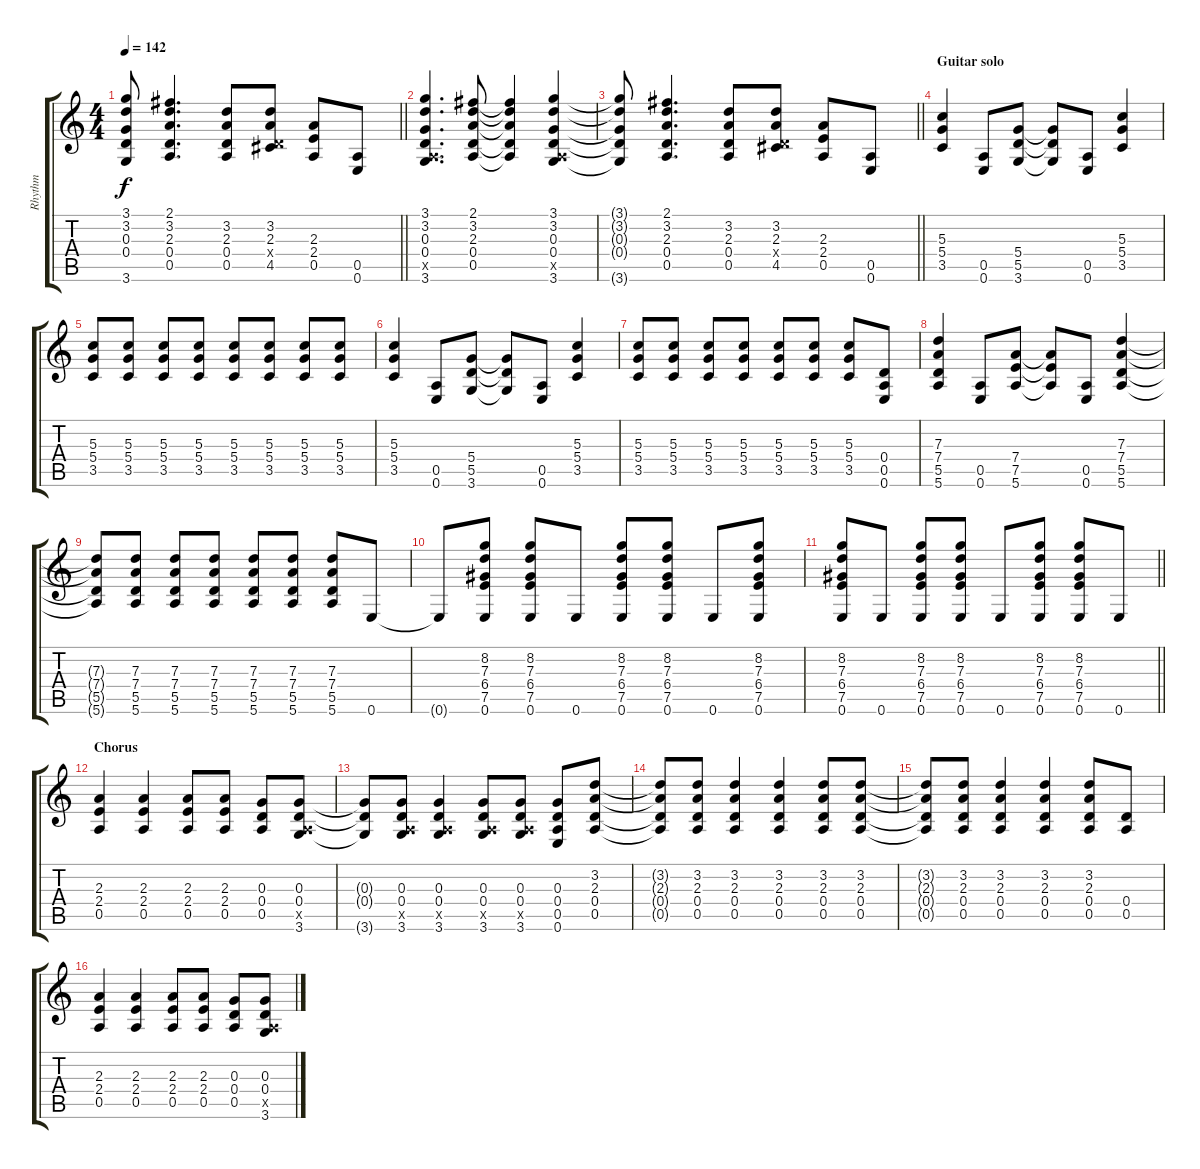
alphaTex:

\track ("Rhythm" "Rhythm") {instrument distortionguitar}
\staff {score tabs}
\tuning (E4 B3 G3 D3 A2 E2) {hide}
\ts (4 4)
\tempo 142
\clef g2
\barLineRight lightlight
\ks c
(3.1{t} 3.2{t} 0.3{t} 0.4{t} 3.6{t}).8{dy f} (2.1 3.2 2.3 0.4 0.5).4{d} (3.2 2.3 0.4 0.5).8 (3.2 2.3 0.4{x} 4.5).8 (2.3 2.4 0.5).8 (0.5 0.6).8 |
(3.1 3.2 0.3 0.4 0.5{x} 3.6).4{d} (2.1 3.2 2.3 0.4 0.5).8 (2.1{t} 3.2{t} 2.3{t} 0.4{t} 0.5{t}).4 (3.1 3.2 0.3 0.4 0.5{x} 3.6).4 |
\barLineRight lightlight
(3.1{t} 3.2{t} 0.3{t} 0.4{t} 3.6{t}).8 (2.1 3.2 2.3 0.4 0.5).4{d} (3.2 2.3 0.4 0.5).8 (3.2 2.3 0.4{x} 4.5).8 (2.3 2.4 0.5).8 (0.5 0.6).8 |
\section ("" "Guitar solo")
(5.3 5.4 3.5).4 (0.5 0.6).8 (5.4 5.5 3.6).8 (5.4{t} 5.5{t} 3.6{t}).8 (0.5 0.6).8 (5.3 5.4 3.5).4 |
(5.3 5.4 3.5).8 (5.3 5.4 3.5).8 (5.3 5.4 3.5).8 (5.3 5.4 3.5).8 (5.3 5.4 3.5).8 (5.3 5.4 3.5).8 (5.3 5.4 3.5).8 (5.3 5.4 3.5).8 |
(5.3 5.4 3.5).4 (0.5 0.6).8 (5.4 5.5 3.6).8 (5.4{t} 5.5{t} 3.6{t}).8 (0.5 0.6).8 (5.3 5.4 3.5).4 |
(5.3 5.4 3.5).8 (5.3 5.4 3.5).8 (5.3 5.4 3.5).8 (5.3 5.4 3.5).8 (5.3 5.4 3.5).8 (5.3 5.4 3.5).8 (5.3 5.4 3.5).8 (0.4 0.5 0.6).8 |
(7.3 7.4 5.5 5.6).4 (0.5 0.6).8 (7.4 7.5 5.6).8 (7.4{t} 7.5{t} 5.6{t}).8 (0.5 0.6).8 (7.3 7.4 5.5 5.6).4 |
(7.3{t} 7.4{t} 5.5{t} 5.6{t}).8 (7.3 7.4 5.5 5.6).8 (7.3 7.4 5.5 5.6).8 (7.3 7.4 5.5 5.6).8 (7.3 7.4 5.5 5.6).8 (7.3 7.4 5.5 5.6).8 (7.3 7.4 5.5 5.6).8 0.6.8 |
0.6{t}.8 (8.2 7.3 6.4 7.5 0.6).8 (8.2 7.3 6.4 7.5 0.6).8 0.6.8 (8.2 7.3 6.4 7.5 0.6).8 (8.2 7.3 6.4 7.5 0.6).8 0.6.8 (8.2 7.3 6.4 7.5 0.6).8 |
\barLineRight lightlight
(8.2 7.3 6.4 7.5 0.6).8 0.6.8 (8.2 7.3 6.4 7.5 0.6).8 (8.2 7.3 6.4 7.5 0.6).8 0.6.8 (8.2 7.3 6.4 7.5 0.6).8 (8.2 7.3 6.4 7.5 0.6).8 0.6.8 |
\section ("" "Chorus")
(2.3 2.4 0.5).4 (2.3 2.4 0.5).4 (2.3 2.4 0.5).8 (2.3 2.4 0.5).8 (0.3 0.4 0.5).8 (0.3 0.4 0.5{x} 3.6).8 |
(0.3{t} 0.4{t} 3.6{t}).8 (0.3 0.4 0.5{x} 3.6).8 (0.3 0.4 0.5{x} 3.6).4 (0.3 0.4 0.5{x} 3.6).8 (0.3 0.4 0.5{x} 3.6).8 (0.3 0.4 0.5 0.6).8 (3.2 2.3 0.4 0.5).8 |
(3.2{t} 2.3{t} 0.4{t} 0.5{t}).8 (3.2 2.3 0.4 0.5).8 (3.2 2.3 0.4 0.5).4 (3.2 2.3 0.4 0.5).4 (3.2 2.3 0.4 0.5).8 (3.2 2.3 0.4 0.5).8 |
(3.2{t} 2.3{t} 0.4{t} 0.5{t}).8 (3.2 2.3 0.4 0.5).8 (3.2 2.3 0.4 0.5).4 (3.2 2.3 0.4 0.5).4 (3.2 2.3 0.4 0.5).8 (0.4 0.5).8 |
(2.3 2.4 0.5).4 (2.3 2.4 0.5).4 (2.3 2.4 0.5).8 (2.3 2.4 0.5).8 (0.3 0.4 0.5).8 (0.3 0.4 0.5{x} 3.6).8
